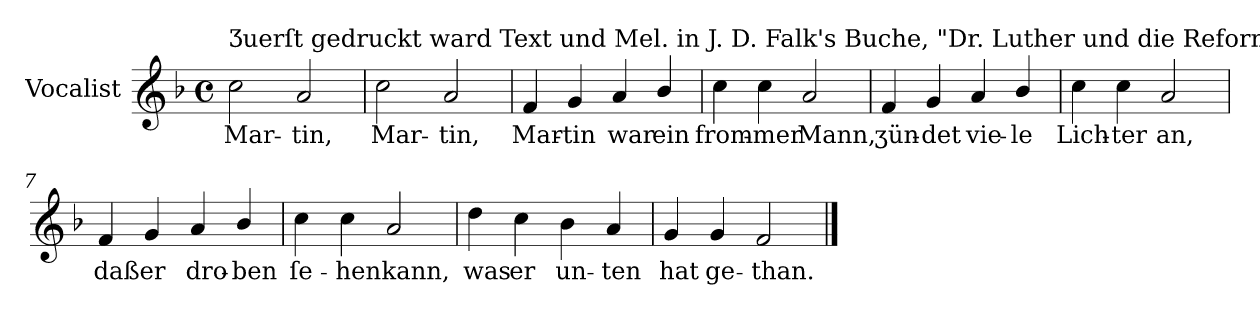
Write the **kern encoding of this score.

**kern	**text
*part1	*part1
*staff1	*staff1
*I"Vocalist	*
*k[b-]	*
*F:	*
*M4/4	*
*met(c)	*
=1	=1
!LO:TX:a:t=Ʒuerſt gedruckt ward Text und Mel. in J. D. Falk's Buche, "Dr. Luther und die Reformation in Volksliedern". Erf. 1825 (1830) Muſikbeil. 4	!
2cc	Mar-
2a	-tin,
=2	=2
2cc	Mar-
2a	-tin,
=3	=3
4f	Mar-
4g	-tin
4a	war
4b-/	ein
=4	=4
4cc	from-
4cc	-mer
2a	Mann,
=5	=5
4f	ʒün-
4g	-det
4a	vie-
4b-/	-le
=6	=6
4cc	Lich-
4cc	-ter
2a	an,
=7	=7
4f	daß
4g	er
4a	dro-
4b-/	-ben
=8	=8
4cc	ſe-
4cc	-hen
2a	kann,
=9	=9
4dd	was
4cc	er
4b-	un-
4a	-ten
=10	=10
4g	hat
4g	ge-
2f	-than.
==	==
*-	*-
